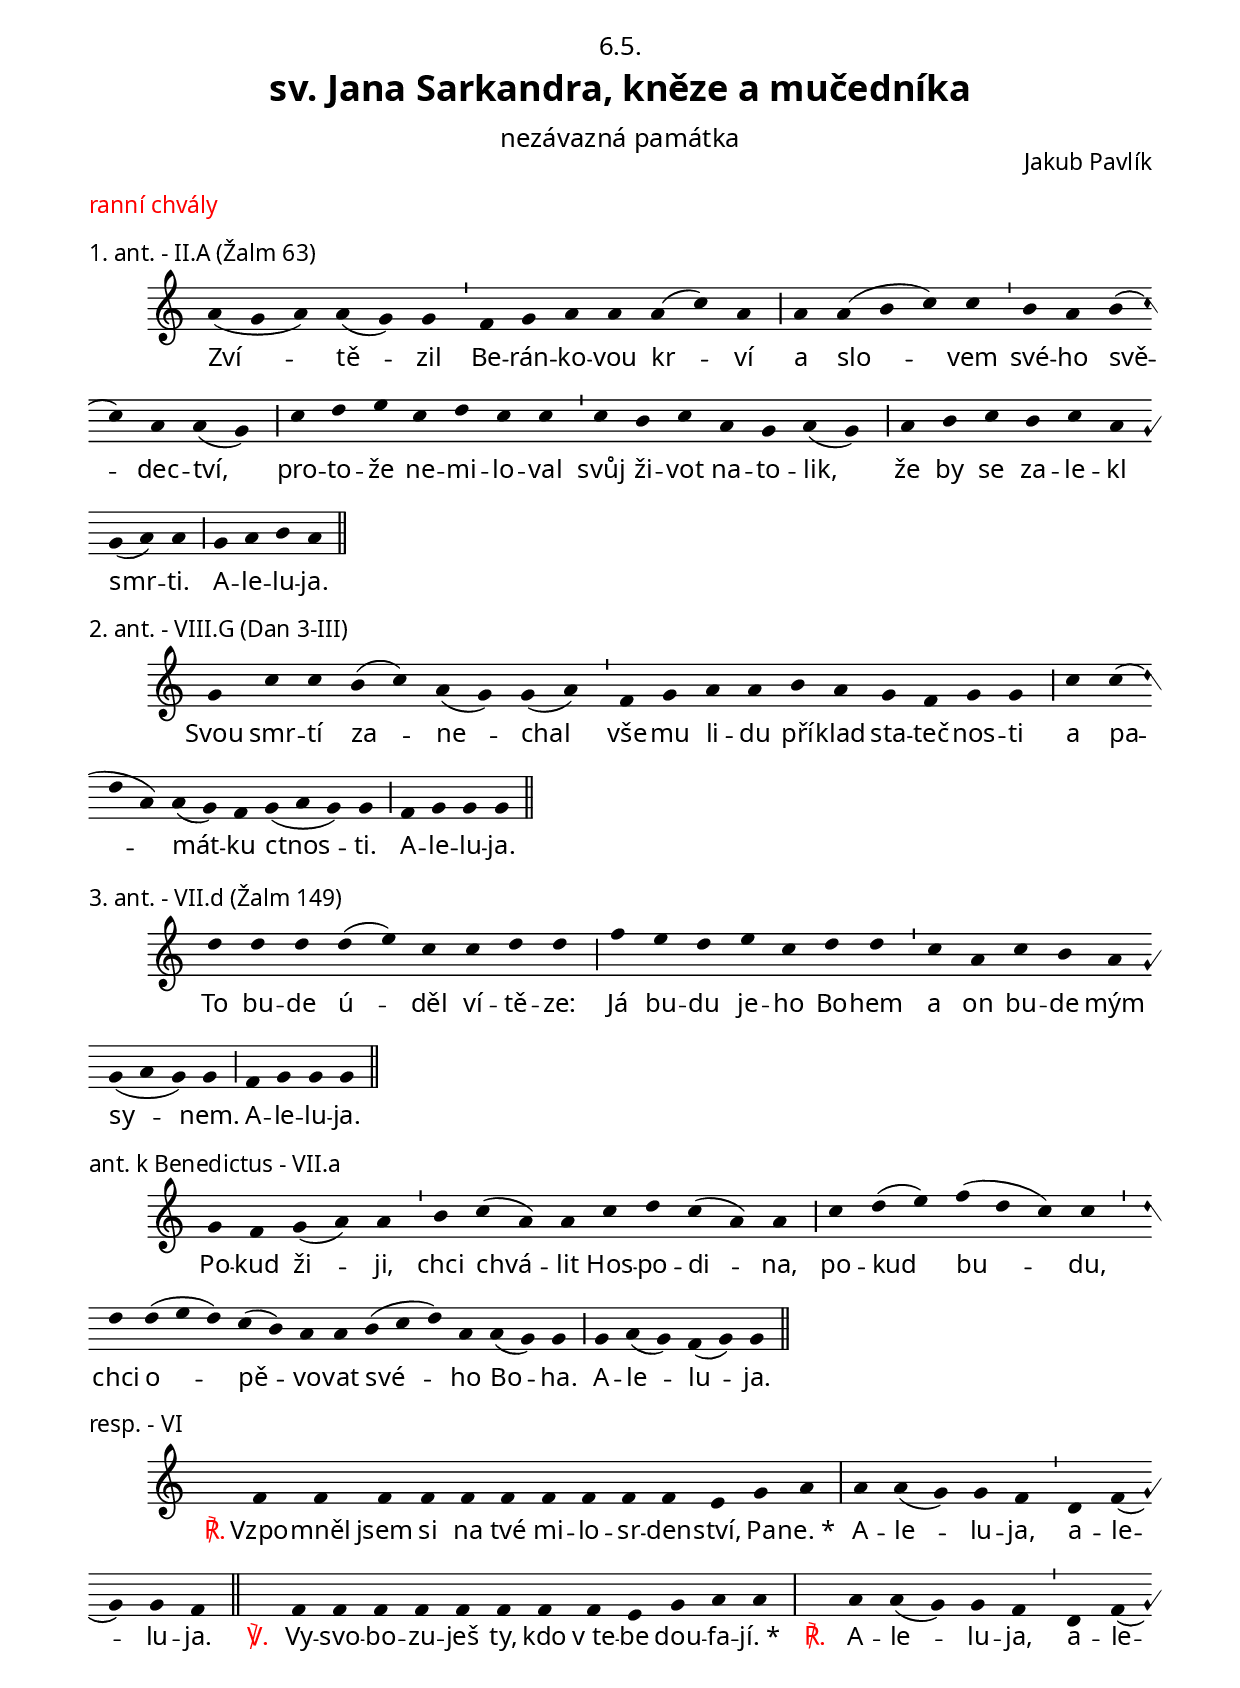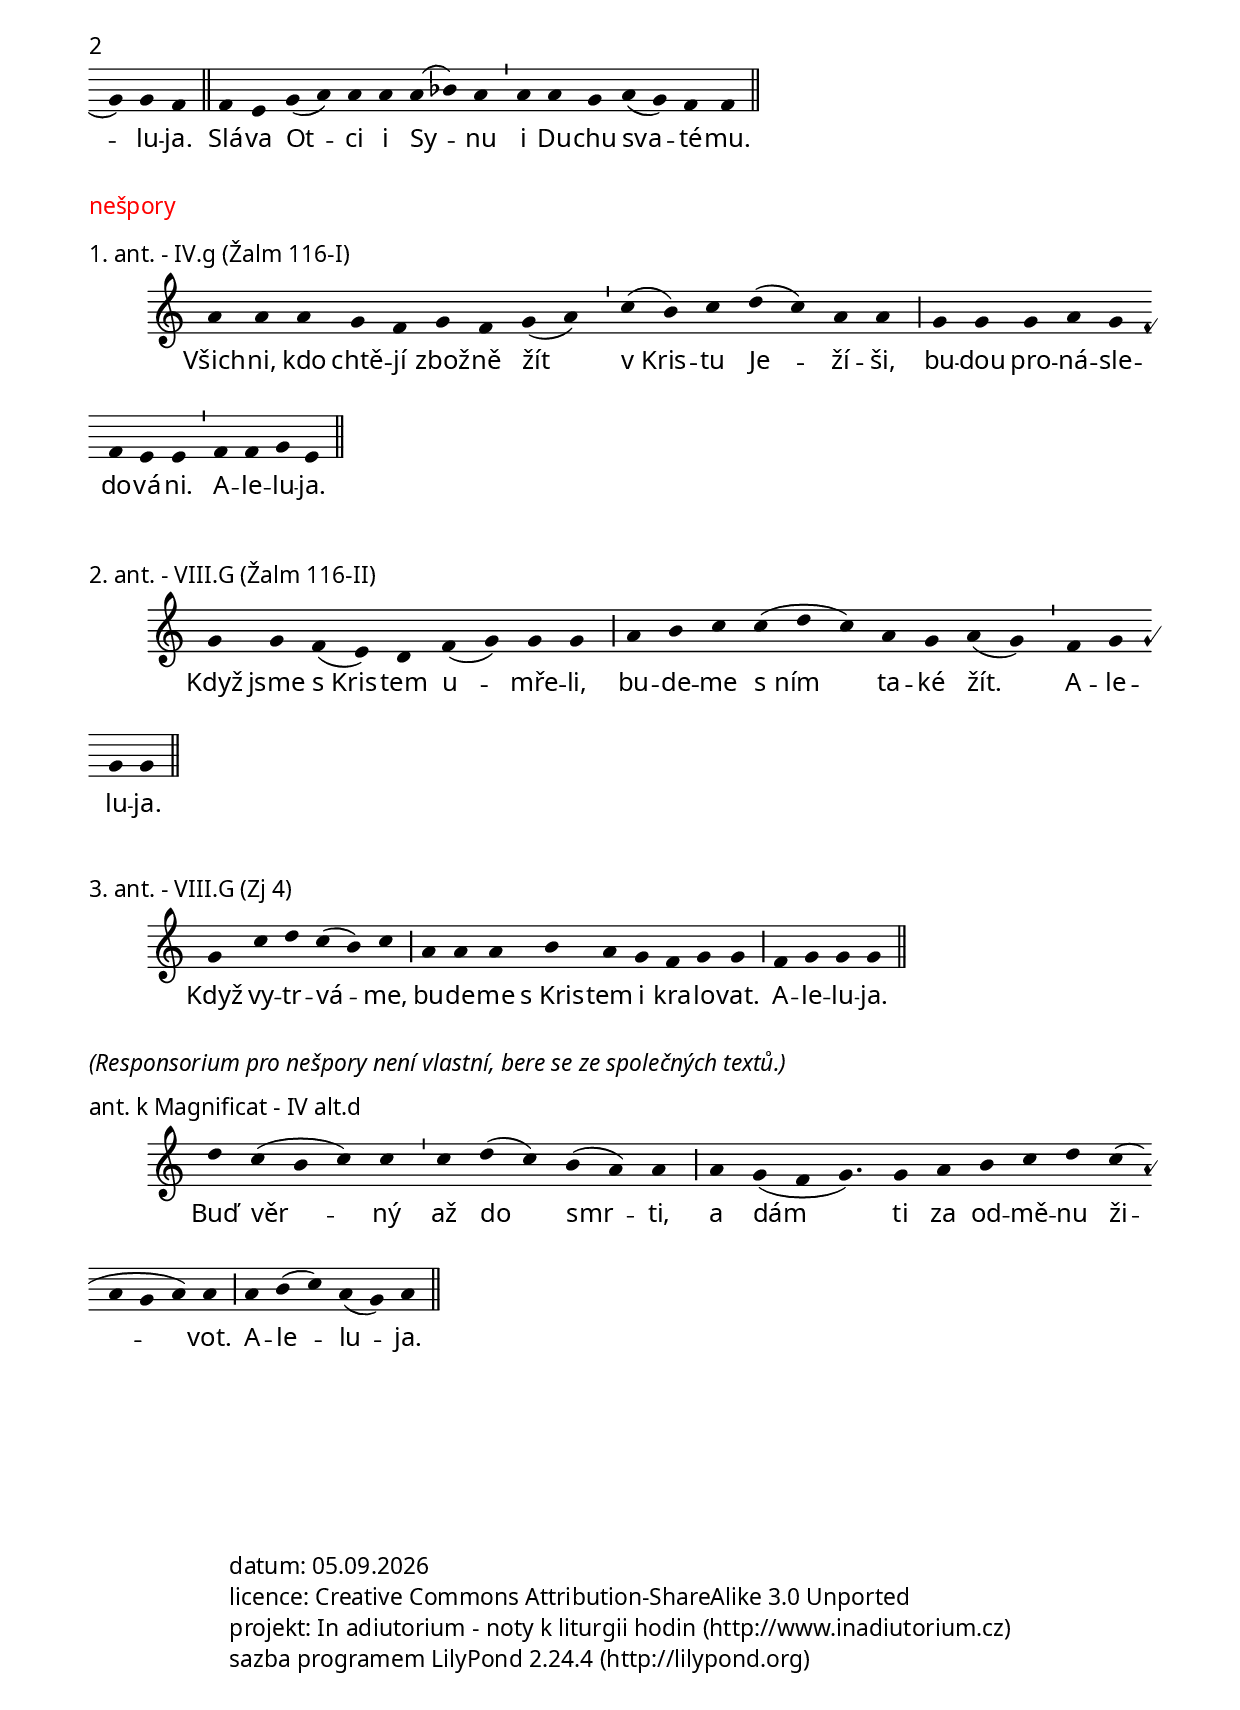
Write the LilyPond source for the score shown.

\version "2.15.37"

\include "../spolecne.ly"
\include "../dilyresponsorii.ly"

\header {
  title = \markup\titleSvatek
            "sv. Jana Sarkandra, kněze a mučedníka"
            "nezávazná památka"
            6.5.
  composer = "Jakub Pavlík"
}

\markup {\nadpisHodinka {"ranní chvály"}}

\score {
  \relative c'' {
    \choralniRezim
    a4( g a) a( g) g \barMin f g a a a( c) a \barMaior
    a a( b c) c \barMin b a b( c) a a( g) \barMaior
    c d e c d c c \barMin c b c a g a( g) \barMaior
    a b c b c a g( a) a \barMaior
    g a b a \barFinalis
  }
  \addlyrics {
    Zví -- tě -- zil Be -- rán -- ko -- vou kr -- ví
    a slo -- vem své -- ho svě -- dec -- tví,
    pro -- to -- že ne -- mi -- lo -- val svůj ži -- vot na -- to -- lik,
    že by se za -- le -- kl smr -- ti.
    A -- le -- lu -- ja.
  }
  \header {
    quid = "1. ant."
    modus = "II"
    differentia = "A"
    psalmus = "Žalm 63"
    id = ""
    piece = \markup {\sestavTitulek}
  }
}

\score {
  \relative c'' {
    \choralniRezim
    g4 c c b( c) a( g) g( a) \barMin
    f g a a b a g f g g \barMaior
    c c( d a) a( g) f g( a g) g \barMaior
    f g g g \barFinalis
  }
  \addlyrics {
    Svou smr -- tí za -- ne -- chal
    vše -- mu li -- du
    pří -- klad sta -- teč -- nos -- ti
    a pa -- mát -- ku ctnos -- ti.
    A -- le -- lu -- ja.
  }
  \header {
    quid = "2. ant."
    modus = "VIII"
    differentia = "G"
    psalmus = "Dan 3-III"
    id = ""
    piece = \markup {\sestavTitulek}
  }
}

\score {
  \relative c'' {
    \choralniRezim
    d4 d d d( e) c c d d \barMaior
    f e d e c d d \barMin
    c a c b a g( a g) g \barMaior
    f g g g \barFinalis
  }
  \addlyrics {
    To bu -- de ú -- děl ví -- tě -- ze:
    Já bu -- du je -- ho Bo -- hem
    a on bu -- de mým sy -- nem.
    A -- le -- lu -- ja.
  }
  \header {
    quid = "3. ant."
    modus = "VII"
    differentia = "d"
    psalmus = "Žalm 149"
    id = ""
    piece = \markup {\sestavTitulek}
  }
}

\score {
  \relative c'' {
    \choralniRezim
    g f g( a) a \barMin
    b c( a) a c d c( a) a \barMaior
    c d( e) f( d c) c \barMin d d( e d) c( b) a a b( c d) a a( g) g \barMaior
    g a( g) f( g) g \barFinalis
  }
  \addlyrics {
    Po -- kud ži -- ji,
      chci chvá -- lit Hos -- po -- di -- na,
    po -- kud bu -- du,
      chci o -- pě -- vo -- vat své -- ho Bo -- ha.
    A -- le -- lu -- ja.
  }
  \header {
    quid = "ant. k Benedictus"
    modus = "VII"
    differentia = "a"
    psalmus = ""
    id = ""
    piece = \markup {\sestavTitulekBezZalmu}
  }
}

\score {
  \relative c' {
    \choralniRezim

    % R
    \neviditelna f
    f4 f f f f f f f f f e g a \barMax
    \respVIalelujaResponsum \barFinalis
    % V
    \neviditelna f
    f4 f f f f f f f e g a a \barMax
    % R
    \neviditelna a
    \respVIalelujaResponsum \barFinalis
    % Slava
    \respVIalelujaDoxologie \barFinalis
  }
  \addlyrics {
    \Response Vzpo -- mněl jsem si na tvé mi -- lo -- sr -- den -- ství, Pa -- ne._* \textRespAleluja
    \Verse Vy -- svo -- bo -- zu -- ješ ty, kdo v_te -- be dou -- fa -- jí._*
    \Response \textRespAleluja
    \textRespDoxologie
  }
  \header {
    quid = "resp."
    modus = "VI"
    id = ""
    piece = \markup {\sestavTitulekResp}
  }
}

\markup {\nadpisHodinka {"nešpory"}}

\score {
  \relative c'' {
    \choralniRezim
    a4 a a g f g f g( a) \barMin
    c( b) c d( c) a a \barMaior
    g g g a g f e e \barMin
    f f g e \barFinalis
  }
  \addlyrics {
    Všich -- ni, kdo chtě -- jí zbož -- ně žít
    v_Kris -- tu Je -- ží -- ši,
    bu -- dou pro -- ná -- sle -- do -- vá -- ni.
    A -- le -- lu -- ja.
  }
  \header {
    quid = "1. ant."
    modus = "IV"
    differentia = "g"
    psalmus = "Žalm 116-I"
    id = ""
    piece = \markup {\sestavTitulek}
  }
}

\score {
  \relative c'' {
    \choralniRezim
    g4 g f( e) d f( g) g g \barMaior
    a b c c( d c) a g a( g) \barMin
    f g g g \barFinalis
  }
  \addlyrics {
    Když jsme s_Kris -- tem u -- mře -- li,
    bu -- de -- me s_ním ta -- ké žít.
    A -- le -- lu -- ja.
  }
  \header {
    quid = "2. ant."
    modus = "VIII"
    differentia = "G"
    psalmus = "Žalm 116-II"
    id = ""
    piece = \markup {\sestavTitulek}
  }
}

\score {
  \relative c'' {
    \choralniRezim
    g4 c d c( b) c \barMaior
    a a a b a g f g g \barMaior
    f g g g \barFinalis
  }
  \addlyrics {
    Když vy -- tr -- vá -- me,
    bu -- de -- me s_Kris -- tem i kra -- lo -- vat.
    A -- le -- lu -- ja.
  }
  \header {
    quid = "3. ant."
    modus = "VIII"
    differentia = "G"
    psalmus = "Zj 4"
    id = ""
    piece = \markup {\sestavTitulek}
  }
}

\markup\italic{(Responsorium pro nešpory není vlastní, bere se ze společných textů.)}

\score {
  \relative c'' {
    \choralniRezim
    d4 c( b c) c \barMin c d( c) b( a) a \barMaior
    a g( f g4.) g4 a b c d c( a g a) a \barMaior
    a b( c) a( g) a \barFinalis
  }
  \addlyrics {
    Buď věr -- ný až do smr -- ti,
    a dám ti za od -- mě -- nu ži -- vot.
    A -- le -- lu -- ja.
  }
  \header {
    quid = "ant. k Magnificat"
    modus = "IV alt"
    differentia = "d"
    psalmus = ""
    id = ""
    piece = \markup {\sestavTitulekBezZalmu}
  }
}

